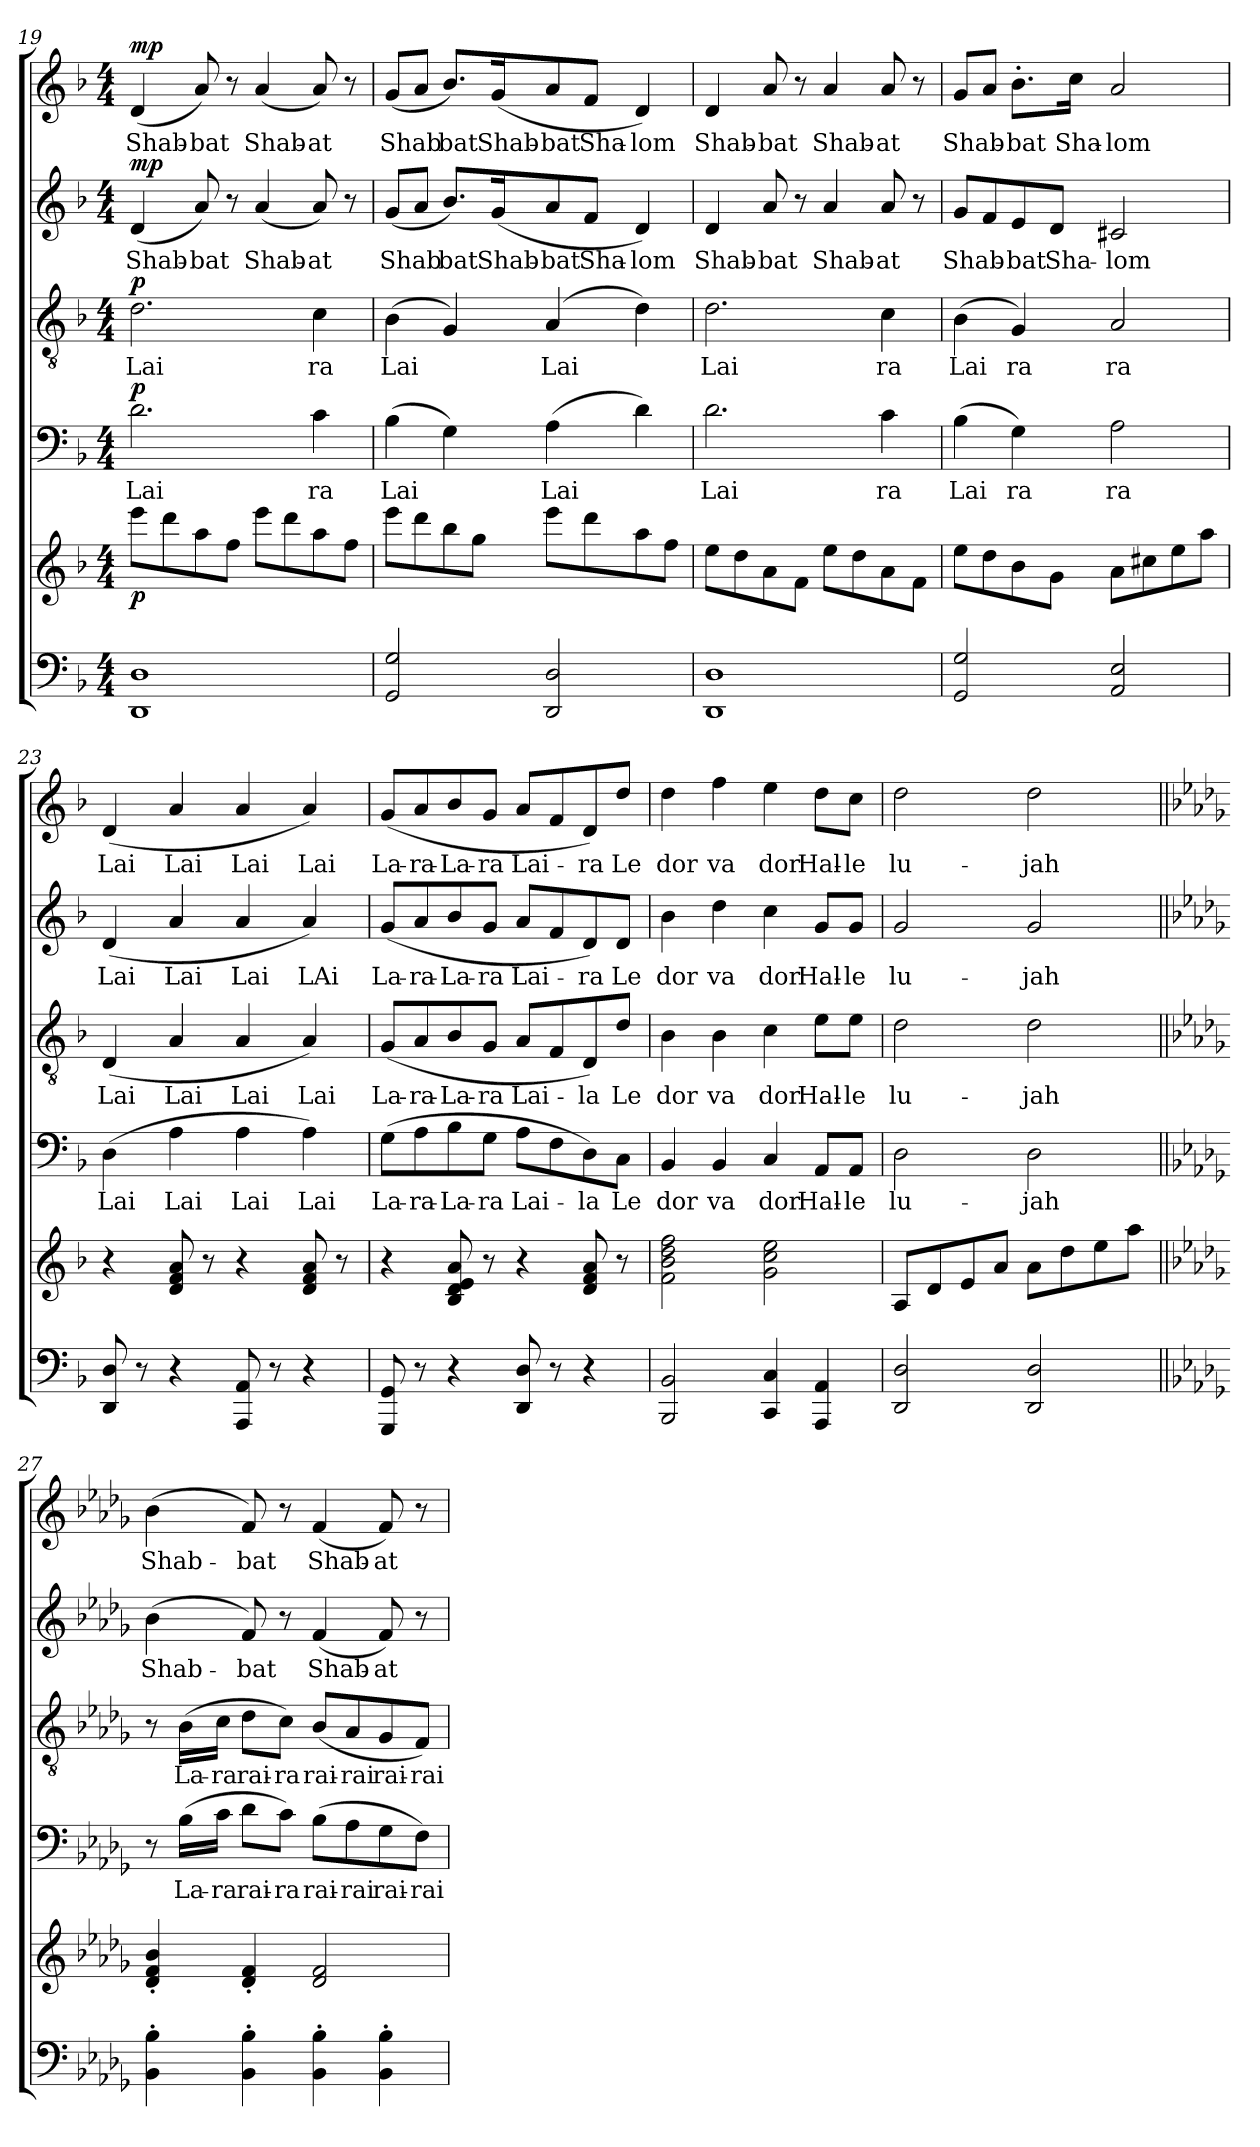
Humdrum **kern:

**kern	**kern	**dynam	**kern	**text	**dynam	**kern	**text	**dynam	**kern	**text	**dynam	**kern	**text	**dynam
*part5	*part5	*part5	*part4	*part4	*part4	*part3	*part3	*part3	*part2	*part2	*part2	*part1	*part1	*part1
*staff6	*staff5	*staff5/6	*staff4	*staff4	*staff4	*staff3	*staff3	*staff3	*staff2	*staff2	*staff2	*staff1	*staff1	*staff1
!!LO:LB:g=z
*clefF4	*clefG2	*	*clefF4	*	*	*clefGv2	*	*	*clefG2	*	*	*clefG2	*	*
*k[b-]	*k[b-]	*	*k[b-]	*	*	*k[b-]	*	*	*k[b-]	*	*	*k[b-]	*	*
*d:	*d:	*	*d:	*	*	*d:	*	*	*d:	*	*	*d:	*	*
*M4/4	*M4/4	*	*M4/4	*	*	*M4/4	*	*	*M4/4	*	*	*M4/4	*	*
=19	=19	=19	=19	=19	=19	=19	=19	=19	=19	=19	=19	=19	=19	=19
!	!	!LO:DY:b	!	!LO:LY:b	!LO:DY:a	!	!LO:LY:b	!LO:DY:a	!	!LO:LY:b	!LO:DY:a	!	!LO:LY:b	!LO:DY:a
1DD 1D	8eee\L	p	2.d\	Lai	p	2.d\	Lai	p	(<4d/	Shab-	mp	(<4d/	Shab-	mp
.	8ddd\	.	.	.	.	.	.	.	.	.	.	.	.	.
!	!	!	!	!	!	!	!	!	!	!LO:LY:b	!	!	!LO:LY:b	!
.	8aa\	.	.	.	.	.	.	.	8a/)	-bat	.	8a/)	-bat	.
.	8ff\J	.	.	.	.	.	.	.	8r	.	.	8r	.	.
!	!	!	!	!	!	!	!	!	!	!LO:LY:b	!	!	!LO:LY:b	!
.	8eee\L	.	.	.	.	.	.	.	(<4a/	Shab-	.	(<4a/	Shab-	.
.	8ddd\	.	.	.	.	.	.	.	.	.	.	.	.	.
!	!	!	!	!LO:LY:b	!	!	!LO:LY:b	!	!	!LO:LY:b	!	!	!LO:LY:b	!
.	8aa\	.	4c\	ra	.	4c\	ra	.	8a/)	-at	.	8a/)	-at	.
.	8ff\J	.	.	.	.	.	.	.	8r	.	.	8r	.	.
=20	=20	=20	=20	=20	=20	=20	=20	=20	=20	=20	=20	=20	=20	=20
!	!	!	!	!LO:LY:b	!	!	!LO:LY:b	!	!	!LO:LY:b	!	!	!LO:LY:b	!
2GG/ 2G/	8eee\L	.	(>4B-\	Lai	.	(>4B-\	Lai	.	(<8g/L	Shab	.	(<8g/L	Shab	.
.	8ddd\	.	.	.	.	.	.	.	8a/J	.	.	8a/J	.	.
!	!	!	!	!	!	!	!	!	!	!LO:LY:b	!	!	!LO:LY:b	!
.	8bb-\	.	4G\)	.	.	4G/)	.	.	8.b-/L)	bat	.	8.b-/L)	bat	.
.	8gg\J	.	.	.	.	.	.	.	.	.	.	.	.	.
!	!	!	!	!	!	!	!	!	!	!LO:LY:b	!	!	!LO:LY:b	!
.	.	.	.	.	.	.	.	.	(<16g/k	Shab-	.	(<16g/k	Shab-	.
!	!	!	!	!LO:LY:b	!	!	!LO:LY:b	!	!	!LO:LY:b	!	!	!LO:LY:b	!
2DD/ 2D/	8eee\L	.	(>4A\	Lai	.	(4A/	Lai	.	8a/	-bat	.	8a/	-bat	.
!	!	!	!	!	!	!	!	!	!	!LO:LY:b	!	!	!LO:LY:b	!
.	8ddd\	.	.	.	.	.	.	.	8f/J	Sha-	.	8f/J	Sha-	.
!	!	!	!	!	!	!	!	!	!	!LO:LY:b	!	!	!LO:LY:b	!
.	8aa\	.	4d\)	.	.	4d\)	.	.	4d/)	-lom	.	4d/)	-lom	.
.	8ff\J	.	.	.	.	.	.	.	.	.	.	.	.	.
=21	=21	=21	=21	=21	=21	=21	=21	=21	=21	=21	=21	=21	=21	=21
!	!	!	!	!LO:LY:b	!	!	!LO:LY:b	!	!	!LO:LY:b	!	!	!LO:LY:b	!
1DD 1D	8ee\L	.	2.d\	Lai	.	2.d\	Lai	.	4d/	Shab-	.	4d/	Shab-	.
.	8dd\	.	.	.	.	.	.	.	.	.	.	.	.	.
!	!	!	!	!	!	!	!	!	!	!LO:LY:b	!	!	!LO:LY:b	!
.	8a\	.	.	.	.	.	.	.	8a/	-bat	.	8a/	-bat	.
.	8f\J	.	.	.	.	.	.	.	8r	.	.	8r	.	.
!	!	!	!	!	!	!	!	!	!	!LO:LY:b	!	!	!LO:LY:b	!
.	8ee\L	.	.	.	.	.	.	.	4a/	Shab-	.	4a/	Shab-	.
.	8dd\	.	.	.	.	.	.	.	.	.	.	.	.	.
!	!	!	!	!LO:LY:b	!	!	!LO:LY:b	!	!	!LO:LY:b	!	!	!LO:LY:b	!
.	8a\	.	4c\	ra	.	4c\	ra	.	8a/	-at	.	8a/	-at	.
.	8f\J	.	.	.	.	.	.	.	8r	.	.	8r	.	.
=22	=22	=22	=22	=22	=22	=22	=22	=22	=22	=22	=22	=22	=22	=22
!	!	!	!	!LO:LY:b	!	!	!LO:LY:b	!	!	!LO:LY:b	!	!	!LO:LY:b	!
2GG/ 2G/	8ee\L	.	(>4B-\	Lai	.	(>4B-\	Lai	.	8g/L	Shab-	.	8g/L	Shab-	.
.	8dd\	.	.	.	.	.	.	.	8f/	.	.	8a/J	.	.
!	!	!	!	!LO:LY:b	!	!	!LO:LY:b	!	!	!LO:LY:b	!	!	!LO:LY:b	!
.	8b-\	.	4G\)	ra	.	4G/)	ra	.	8e/	-bat	.	8.b-'>\L	-bat	.
!	!	!	!	!	!	!	!	!	!	!LO:LY:b	!	!	!	!
.	8g\J	.	.	.	.	.	.	.	8d/J	Sha-	.	.	.	.
!	!	!	!	!	!	!	!	!	!	!	!	!	!LO:LY:b	!
.	.	.	.	.	.	.	.	.	.	.	.	16cc\Jk	Sha-	.
!	!	!	!	!LO:LY:b	!	!	!LO:LY:b	!	!	!LO:LY:b	!	!	!LO:LY:b	!
2AA/ 2E/	8a\L	.	2A\	ra	.	2A/	ra	.	2c#X/	-lom	.	2a/	-lom	.
.	8cc#X\	.	.	.	.	.	.	.	.	.	.	.	.	.
.	8ee\	.	.	.	.	.	.	.	.	.	.	.	.	.
.	8aa\J	.	.	.	.	.	.	.	.	.	.	.	.	.
!!LO:PB:g=z
=23	=23	=23	=23	=23	=23	=23	=23	=23	=23	=23	=23	=23	=23	=23
!	!	!	!	!LO:LY:b	!	!	!LO:LY:b	!	!	!LO:LY:b	!	!	!LO:LY:b	!
8DD/ 8D/	4r	.	(>4D\	Lai	.	(<4D/	Lai	.	(<4d/	Lai	.	(<4d/	Lai	.
8r	.	.	.	.	.	.	.	.	.	.	.	.	.	.
!	!	!	!	!LO:LY:b	!	!	!LO:LY:b	!	!	!LO:LY:b	!	!	!LO:LY:b	!
4r	8d/ 8f/ 8a/	.	4A\	Lai	.	4A/	Lai	.	4a/	Lai	.	4a/	Lai	.
.	8r	.	.	.	.	.	.	.	.	.	.	.	.	.
!	!	!	!	!LO:LY:b	!	!	!LO:LY:b	!	!	!LO:LY:b	!	!	!LO:LY:b	!
8AAA/ 8AA/	4r	.	4A\	Lai	.	4A/	Lai	.	4a/	Lai	.	4a/	Lai	.
8r	.	.	.	.	.	.	.	.	.	.	.	.	.	.
!	!	!	!	!LO:LY:b	!	!	!LO:LY:b	!	!	!LO:LY:b	!	!	!LO:LY:b	!
4r	8d/ 8f/ 8a/	.	4A\)	Lai	.	4A/)	Lai	.	4a/)	LAi	.	4a/)	Lai	.
.	8r	.	.	.	.	.	.	.	.	.	.	.	.	.
=24	=24	=24	=24	=24	=24	=24	=24	=24	=24	=24	=24	=24	=24	=24
!	!	!	!	!LO:LY:b	!	!	!LO:LY:b	!	!	!LO:LY:b	!	!	!LO:LY:b	!
8GGG/ 8GG/	4r	.	(>8G\L	La-	.	(<8G/L	La-	.	(<8g/L	La-	.	(<8g/L	La-	.
!	!	!	!	!LO:LY:b	!	!	!LO:LY:b	!	!	!LO:LY:b	!	!	!LO:LY:b	!
8r	.	.	8A\	-ra-	.	8A/	-ra-	.	8a/	-ra-	.	8a/	-ra-	.
!	!	!	!	!LO:LY:b	!	!	!LO:LY:b	!	!	!LO:LY:b	!	!	!LO:LY:b	!
4r	8B-/ 8d/ 8e/ 8a/	.	8B-\	-La-	.	8B-/	-La-	.	8b-/	-La-	.	8b-/	-La-	.
!	!	!	!	!LO:LY:b	!	!	!LO:LY:b	!	!	!LO:LY:b	!	!	!LO:LY:b	!
.	8r	.	8G\J	-ra	.	8G/J	-ra	.	8g/J	-ra	.	8g/J	-ra	.
!	!	!	!	!LO:LY:b	!	!	!LO:LY:b	!	!	!LO:LY:b	!	!	!LO:LY:b	!
8DD/ 8D/	4r	.	8A\L	Lai-	.	8A/L	Lai-	.	8a/L	Lai-	.	8a/L	Lai-	.
8r	.	.	8F\	.	.	8F/	.	.	8f/	.	.	8f/	.	.
!	!	!	!	!LO:LY:b	!	!	!LO:LY:b	!	!	!LO:LY:b	!	!	!LO:LY:b	!
4r	8d/ 8f/ 8a/	.	8D\)	-la	.	8D/)	-la	.	8d/)	-ra	.	8d/)	-ra	.
!	!	!	!	!LO:LY:b	!	!	!LO:LY:b	!	!	!LO:LY:b	!	!	!LO:LY:b	!
.	8r	.	8C\J	Le	.	8d/J	Le	.	8d/J	Le	.	8dd/J	Le	.
=25	=25	=25	=25	=25	=25	=25	=25	=25	=25	=25	=25	=25	=25	=25
!	!	!	!	!LO:LY:b	!	!	!LO:LY:b	!	!	!LO:LY:b	!	!	!LO:LY:b	!
2BBB-/ 2BB-/	2f\ 2b-\ 2dd\ 2ff\	.	4BB-/	dor	.	4B-\	dor	.	4b-\	dor	.	4dd\	dor	.
!	!	!	!	!LO:LY:b	!	!	!LO:LY:b	!	!	!LO:LY:b	!	!	!LO:LY:b	!
.	.	.	4BB-/	va	.	4B-\	va	.	4dd\	va	.	4ff\	va	.
!	!	!	!	!LO:LY:b	!	!	!LO:LY:b	!	!	!LO:LY:b	!	!	!LO:LY:b	!
4CC/ 4C/	2g\ 2cc\ 2ee\	.	4C/	dor	.	4c\	dor	.	4cc\	dor	.	4ee\	dor	.
!	!	!	!	!LO:LY:b	!	!	!LO:LY:b	!	!	!LO:LY:b	!	!	!LO:LY:b	!
4AAA/ 4AA/	.	.	8AA/L	-Hal-	.	8e\L	Hal-	.	8g/L	Hal-	.	8dd\L	Hal-	.
!	!	!	!	!LO:LY:b	!	!	!LO:LY:b	!	!	!LO:LY:b	!	!	!LO:LY:b	!
.	.	.	8AA/J	le	.	8e\J	-le	.	8g/J	-le	.	8cc\J	-le	.
=26	=26	=26	=26	=26	=26	=26	=26	=26	=26	=26	=26	=26	=26	=26
!	!	!	!	!LO:LY:b	!	!	!LO:LY:b	!	!	!LO:LY:b	!	!	!LO:LY:b	!
2DD/ 2D/	8A/L	.	2D\	-lu-	.	2d\	lu-	.	2g/	lu-	.	2dd\	lu-	.
.	8d/	.	.	.	.	.	.	.	.	.	.	.	.	.
.	8e/	.	.	.	.	.	.	.	.	.	.	.	.	.
.	8a/J	.	.	.	.	.	.	.	.	.	.	.	.	.
!	!	!	!	!LO:LY:b	!	!	!LO:LY:b	!	!	!LO:LY:b	!	!	!LO:LY:b	!
2DD/ 2D/	8a\L	.	2D\	jah	.	2d\	-jah	.	2g/	-jah	.	2dd\	-jah	.
.	8dd\	.	.	.	.	.	.	.	.	.	.	.	.	.
.	8ee\	.	.	.	.	.	.	.	.	.	.	.	.	.
.	8aa\J	.	.	.	.	.	.	.	.	.	.	.	.	.
!!LO:LB:g=z
=27||	=27||	=27||	=27||	=27||	=27||	=27||	=27||	=27||	=27||	=27||	=27||	=27||	=27||	=27||
*k[b-e-a-d-g-]	*k[b-e-a-d-g-]	*	*k[b-e-a-d-g-]	*	*	*k[b-e-a-d-g-]	*	*	*k[b-e-a-d-g-]	*	*	*k[b-e-a-d-g-]	*	*
*b-:	*b-:	*	*b-:	*	*	*b-:	*	*	*b-:	*	*	*b-:	*	*
!	!	!	!	!	!	!	!	!	!	!LO:LY:b	!	!	!LO:LY:b	!
4BB-\'> 4B-\'>	4d-/'< 4f/'< 4b-/'<	.	8r	.	.	8r	.	.	(>4b-\	Shab-	.	(>4b-\	Shab-	.
!	!	!	!	!LO:LY:b	!	!	!LO:LY:b	!	!	!	!	!	!	!
.	.	.	(>16B-\LL	La-	.	(>16B-\LL	La-	.	.	.	.	.	.	.
!	!	!	!	!LO:LY:b	!	!	!LO:LY:b	!	!	!	!	!	!	!
.	.	.	16c\JJ	-ra	.	16c\JJ	-ra	.	.	.	.	.	.	.
!	!	!	!	!LO:LY:b	!	!	!LO:LY:b	!	!	!LO:LY:b	!	!	!LO:LY:b	!
4BB-\'> 4B-\'>	4d-/'< 4f/'<	.	8d-\L	rai-	.	8d-\L	rai-	.	8f/)	-bat	.	8f/)	-bat	.
!	!	!	!	!LO:LY:b	!	!	!LO:LY:b	!	!	!	!	!	!	!
.	.	.	8c\J)	-ra	.	8c\J)	-ra	.	8r	.	.	8r	.	.
!	!	!	!	!LO:LY:b	!	!	!LO:LY:b	!	!	!LO:LY:b	!	!	!LO:LY:b	!
4BB-\'> 4B-\'>	2d-/ 2f/	.	(>8B-\L	rai-	.	(<8B-/L	rai-	.	(<4f/	Shab-	.	(<4f/	Shab-	.
!	!	!	!	!LO:LY:b	!	!	!LO:LY:b	!	!	!	!	!	!	!
.	.	.	8A-\	-rai	.	8A-/	-rai	.	.	.	.	.	.	.
!	!	!	!	!LO:LY:b	!	!	!LO:LY:b	!	!	!LO:LY:b	!	!	!LO:LY:b	!
4BB-\'> 4B-\'>	.	.	8G-\	rai-	.	8G-/	rai-	.	8f/)	-at	.	8f/)	-at	.
!	!	!	!	!LO:LY:b	!	!	!LO:LY:b	!	!	!	!	!	!	!
.	.	.	8F\J)	-rai	.	8F/J)	-rai	.	8r	.	.	8r	.	.
=	=	=	=	=	=	=	=	=	=	=	=	=	=	=
*-	*-	*-	*-	*-	*-	*-	*-	*-	*-	*-	*-	*-	*-	*-
